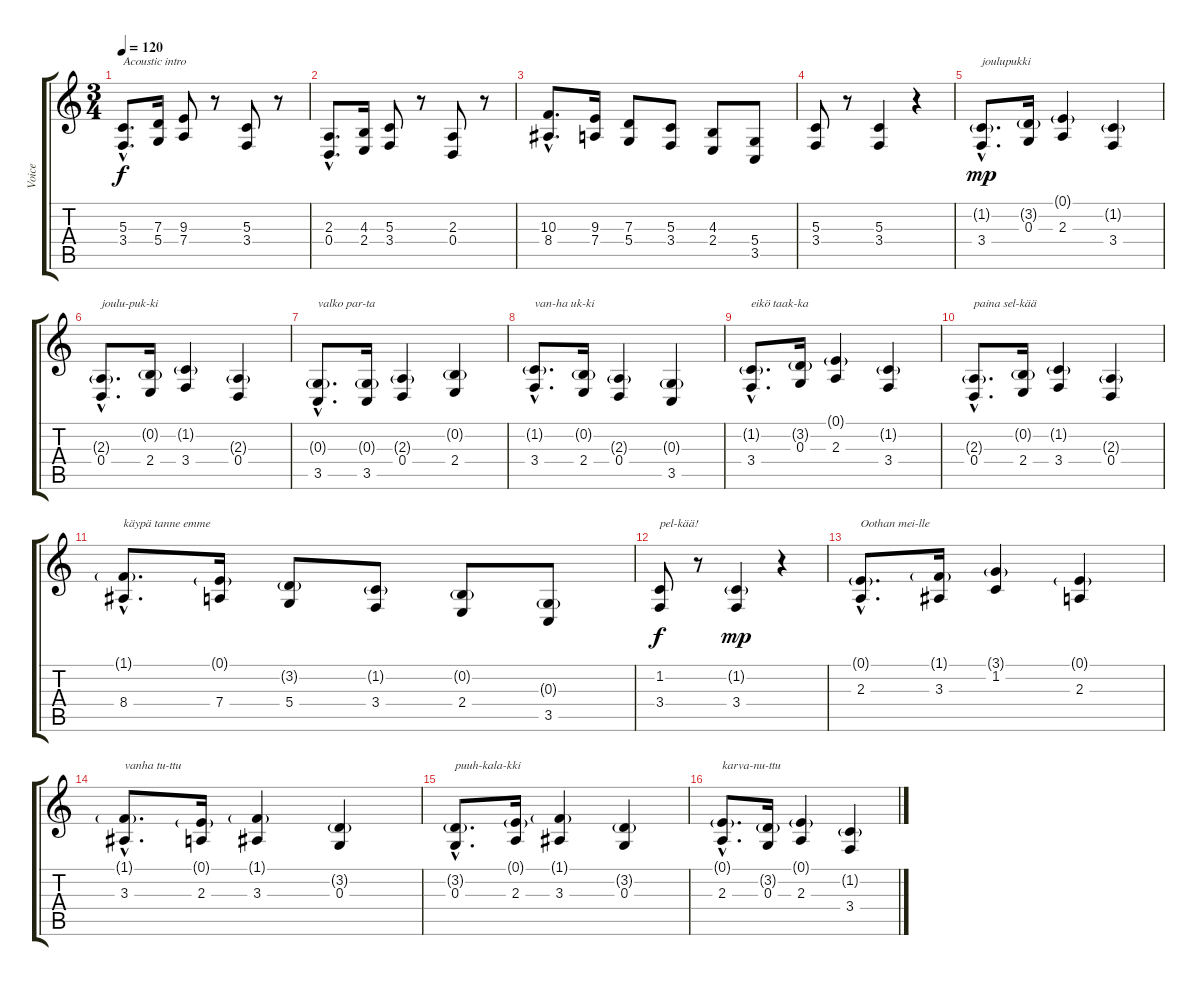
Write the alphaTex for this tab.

\track ("Voice" "Voice") {instrument musicbox}
\staff {score tabs}
\tuning (E4 B3 G3 D3 A2 E2) {hide}
\ts (3 4)
\tempo 120
\clef g2
\ks c
(5.3{hac} 3.4{hac}).8{d txt "Acoustic intro" dy f instrument acousticguitarsteel} (7.3 5.4).16 (9.3 7.4).8 r.8 (5.3 3.4).8 r.8 |
(2.3{hac} 0.4{hac}).8{d} (4.3 2.4).16 (5.3 3.4).8 r.8 (2.3 0.4).8 r.8 |
(10.3{hac} 8.4{hac}).8{d} (9.3 7.4).16 (7.3 5.4).8 (5.3 3.4).8 (4.3 2.4).8 (5.4 3.5).8 |
(5.3 3.4).8 r.8 (5.3 3.4).4 r.4 |
(1.2{g hac} 3.4{hac}).8{d txt "joulupukki" dy mp instrument musicbox} (3.2{g} 0.3).16 (0.1{g} 2.3).4 (1.2{g} 3.4).4 |
(2.3{g hac} 0.4{hac}).8{d txt "joulu-puk-ki"} (0.2{g} 2.4).16 (1.2{g} 3.4).4 (2.3{g} 0.4).4 |
(0.3{g hac} 3.5{hac}).8{d txt "valko par-ta"} (0.3{g} 3.5).16 (2.3{g} 0.4).4 (0.2{g} 2.4).4 |
(1.2{g hac} 3.4{hac}).8{d txt "van-ha uk-ki"} (0.2{g} 2.4).16 (2.3{g} 0.4).4 (0.3{g} 3.5).4 |
(1.2{g hac} 3.4{hac}).8{d txt "eikö taak-ka"} (3.2{g} 0.3).16 (0.1{g} 2.3).4 (1.2{g} 3.4).4 |
(2.3{g hac} 0.4{hac}).8{d txt "paina sel-kää"} (0.2{g} 2.4).16 (1.2{g} 3.4).4 (2.3{g} 0.4).4 |
(1.1{g hac} 8.4{hac}).8{d txt "käypä tanne emme"} (0.1{g} 7.4).16 (3.2{g} 5.4).8 (1.2{g} 3.4).8 (0.2{g} 2.4).8 (0.3{g} 3.5).8 |
(1.2 3.4).8{txt "pel-kää!" dy f} r.8 (1.2{g} 3.4).4{dy mp} r.4 |
(0.1{g hac} 2.3{hac}).8{d txt "Oothan mei-lle"} (1.1{g} 3.3).16 (3.1{g} 1.2).4 (0.1{g} 2.3).4 |
(1.1{g hac} 3.3{hac}).8{d txt "vanha tu-ttu"} (0.1{g} 2.3).16 (1.1{g} 3.3).4 (3.2{g} 0.3).4 |
(3.2{g hac} 0.3{hac}).8{d txt "puuh-kala-kki"} (0.1{g} 2.3).16 (1.1{g} 3.3).4 (3.2{g} 0.3).4 |
(0.1{g hac} 2.3{hac}).8{d txt "karva-nu-ttu"} (3.2{g} 0.3).16 (0.1{g} 2.3).4 (1.2{g} 3.4).4
